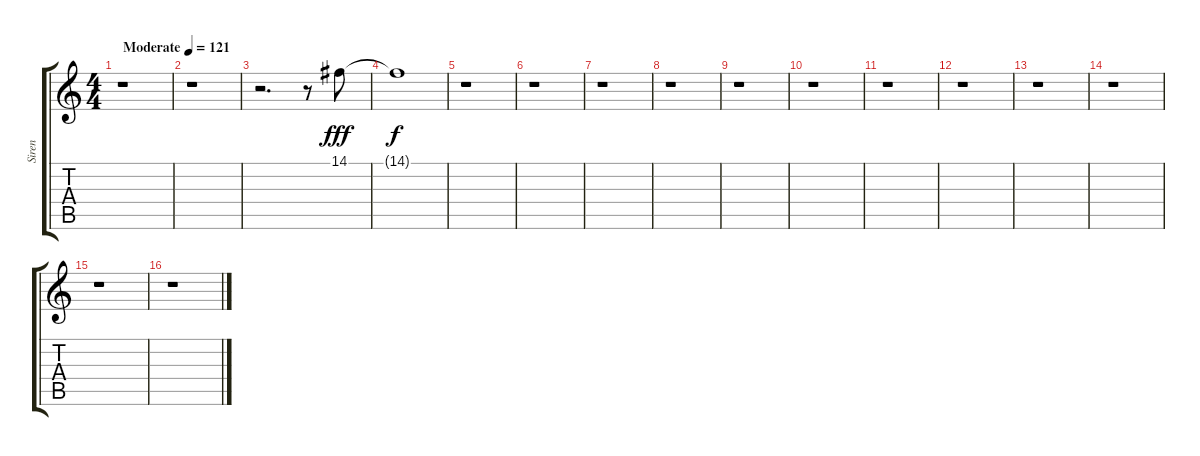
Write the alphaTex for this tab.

\track ("Siren" "Siren") {instrument ocarina}
\staff {score tabs}
\tuning (E4 B3 G3 D3 A2 E2) {hide}
\ts (4 4)
\tempo (121 "Moderate")
\clef g2
\ks c
r.1{dy fff instrument ocarina} |
r.1 |
r.2{d} r.8 14.1.8 |
14.1{t}.1{dy f} |
r.1 |
r.1 |
r.1 |
r.1 |
r.1 |
r.1 |
r.1 |
r.1 |
r.1 |
r.1 |
r.1 |
r.1
